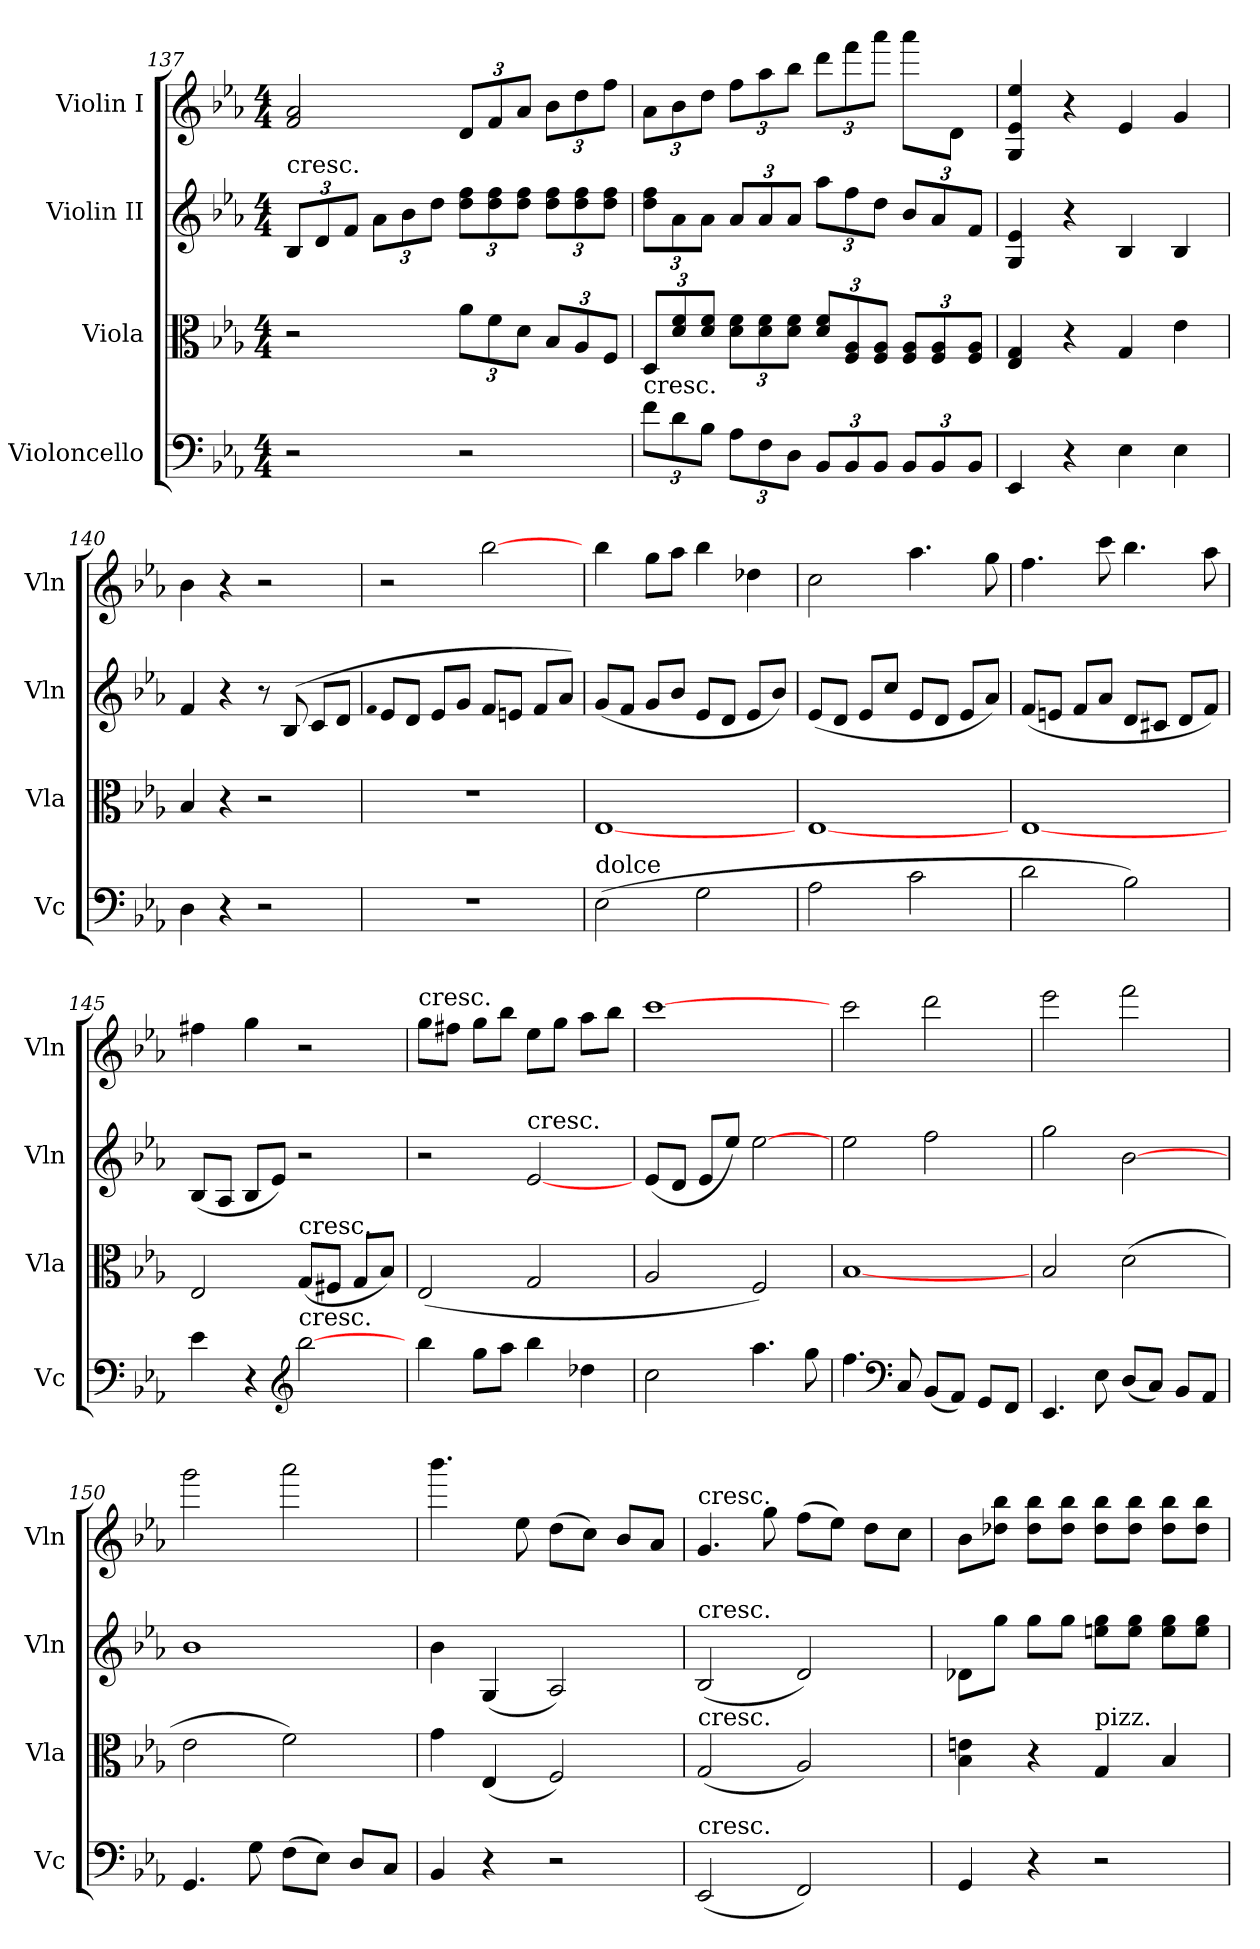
**kern	**kern	**kern	**kern
*part4	*part3	*part2	*part1
*staff4	*staff3	*staff2	*staff1
*I"Violoncello	*I"Viola	*I"Violin II	*I"Violin I
*I'Vc	*I'Vla	*I'Vln	*I'Vln
*clefF4	*clefC3	*clefG2	*clefG2
*k[b-e-a-]	*k[b-e-a-]	*k[b-e-a-]	*k[b-e-a-]
*E-:	*E-:	*E-:	*E-:
*M4/4	*M4/4	*M4/4	*M4/4
=137	=137	=137	=137
!	!	!LO:TX:a:t=cresc.	!
2r	2r	12B-/L	2f 2a-
.	.	12d/	.
.	.	12f/J	.
.	.	12a-\L	.
.	.	12b-\	.
.	.	12dd\J	.
2r	12a-\L	12dd\ 12ff\L	12d/L
.	12f\	12dd\ 12ff\	12f/
.	12d\J	12dd\ 12ff\J	12a-/J
.	12B-/L	12dd\ 12ff\L	12b-\L
.	12A-/	12dd\ 12ff\	12dd\
.	12F/J	12dd\ 12ff\J	12ff\J
=138	=138	=138	=138
!LO:TX:a:t=cresc.	!	!	!
12f\L	12D/L	12dd\ 12ff\L	12a-\L
12d\	12d/ 12f/	12a-\	12b-\
12B-\J	12d/ 12f/J	12a-\J	12dd\J
12A-\L	12d\ 12f\L	12a-/L	12ff\L
12F\	12d\ 12f\	12a-/	12aa-\
12D\J	12d\ 12f\J	12a-/J	12bb-\J
12BB-/L	12d/ 12f/L	12aa-\L	12ddd\L
12BB-/	12F/ 12A-/	12ff\	12fff\
12BB-/J	12F/ 12A-/J	12dd\J	12aaa-\J
12BB-/L	12F/ 12A-/L	12b-/L	8aaa-\L
12BB-/	12F/ 12A-/	12a-/	.
.	.	.	8d\J
12BB-/J	12F/ 12A-/J	12f/J	.
=139	=139	=139	=139
4EE-	4E- 4G	4G 4e-	4G 4e- 4ee-
4r	4r	4r	4r
4E-	4G	4B-	4e-
4E-	4e-	4B-	4g
=140	=140	=140	=140
4D	4B-	4f	4b-
4r	4r	4r	4r
2r	2r	8r	2r
.	.	(8B-	.
.	.	8c/L	.
.	.	8d/J	.
=141	=141	=141	=141
.	.	qqf	.
1r	1r	8e-/L	2r
.	.	8d/J	.
.	.	8e-/L	.
.	.	8g/J	.
.	.	8f/L	[2bb-
.	.	8en/J	.
.	.	8f/L	.
.	.	8a-/J)	.
=142	=142	=142	=142
!LO:TX:a:t=dolce	!	!	!
(2E-	[1E-	(8g/L	4bb-
.	.	8f/J	.
.	.	8g/L	8gg\L
.	.	8b-/J	8aa-\J
2G	.	8e-/L	4bb-
.	.	8d/J	.
.	.	8e-/L	4dd-X
.	.	8b-/J)	.
=143	=143	=143	=143
2A-	[1E-	(8e-/L	2cc
.	.	8d/J	.
.	.	8e-/L	.
.	.	8cc/J	.
2c	.	8e-/L	4.aa-
.	.	8d/J	.
.	.	8e-/L	.
.	.	8a-/J)	8gg
=144	=144	=144	=144
2d	[1E-	(8f/L	4.ff
.	.	8en/J	.
.	.	8f/L	.
.	.	8a-/J	8ccc
2B-)	.	8d/L	4.bb-
.	.	8c#X/J	.
.	.	8d/L	.
.	.	8f/J)	8aa-
=145	=145	=145	=145
4e-	2E-	(8B-/L	4ff#X
.	.	8A-/J	.
4r	.	8B-/L	4gg
.	.	8e-/J)	.
*clefG2	*	*	*
!	!LO:TX:a:t=cresc.	!	!
!LO:TX:a:t=cresc.	!	!	!
[2bb-	(8G/L	2r	2r
.	8F#X/J	.	.
.	8G/L	.	.
.	8B-/J)	.	.
=146	=146	=146	=146
!	!	!	!LO:TX:a:t=cresc.
4bb-	(2E-	2r	8gg\L
.	.	.	8ff#X\J
8gg\L	.	.	8gg\L
8aa-\J	.	.	8bb-\J
!	!	!LO:TX:a:t=cresc.	!
4bb-	2G	[2e-	8ee-\L
.	.	.	8gg\J
4dd-X	.	.	8aa-\L
.	.	.	8bb-\J
=147	=147	=147	=147
2cc	2A-	(8e-/L	[1ccc
.	.	8d/J	.
.	.	8e-/L	.
.	.	8ee-/J)	.
4.aa-	2F)	[2ee-	.
8gg	.	.	.
=148	=148	=148	=148
4.ff	[1B-	2ee-	2ccc
*clefF4	*	*	*
8C	.	.	.
(8BB-/L	.	2ff	2ddd
8AA-/J)	.	.	.
8GG/L	.	.	.
8FF/J	.	.	.
=149	=149	=149	=149
4.EE-	2B-	2gg	2eee-
8E-	.	.	.
(8D/L	(2d	[2b-	2fff
8C/J)	.	.	.
8BB-/L	.	.	.
8AA-/J	.	.	.
=150	=150	=150	=150
4.GG	2e-	1b-	2ggg
8G	.	.	.
(8F\L	2f)	.	2aaa-
8E-\J)	.	.	.
8D/L	.	.	.
8C/J	.	.	.
=151	=151	=151	=151
4BB-	4g	4b-	4.bbb-
4r	(4E-	(4G	.
.	.	.	8ee-
2r	2F)	2A-)	(8dd\L
.	.	.	8cc\J)
.	.	.	8b-/L
.	.	.	8a-/J
=152	=152	=152	=152
!	!	!	!LO:TX:a:t=cresc.
!	!	!LO:TX:a:t=cresc.	!
!	!LO:TX:a:t=cresc.	!	!
!LO:TX:a:t=cresc.	!	!	!
(2EE-	(2G	(2B-	4.g
.	.	.	8gg
2FF)	2A-)	2d)	(8ff\L
.	.	.	8ee-\J)
.	.	.	8dd\L
.	.	.	8cc\J
=153	=153	=153	=153
4GG	4B- 4en	8d-X\L	8b-\L
.	.	8gg\J	8dd-X\ 8bb-\J
4r	4r	8gg\L	8dd-\ 8bb-\L
.	.	8gg\J	8dd-\ 8bb-\J
!	!LO:TX:a:t=pizz.	!	!
2r	4G	8een\ 8gg\L	8dd-\ 8bb-\L
.	.	8ee\ 8gg\J	8dd-\ 8bb-\J
.	4B-	8ee\ 8gg\L	8dd-\ 8bb-\L
.	.	8ee\ 8gg\J	8dd-\ 8bb-\J
=	=	=	=
*-	*-	*-	*-
